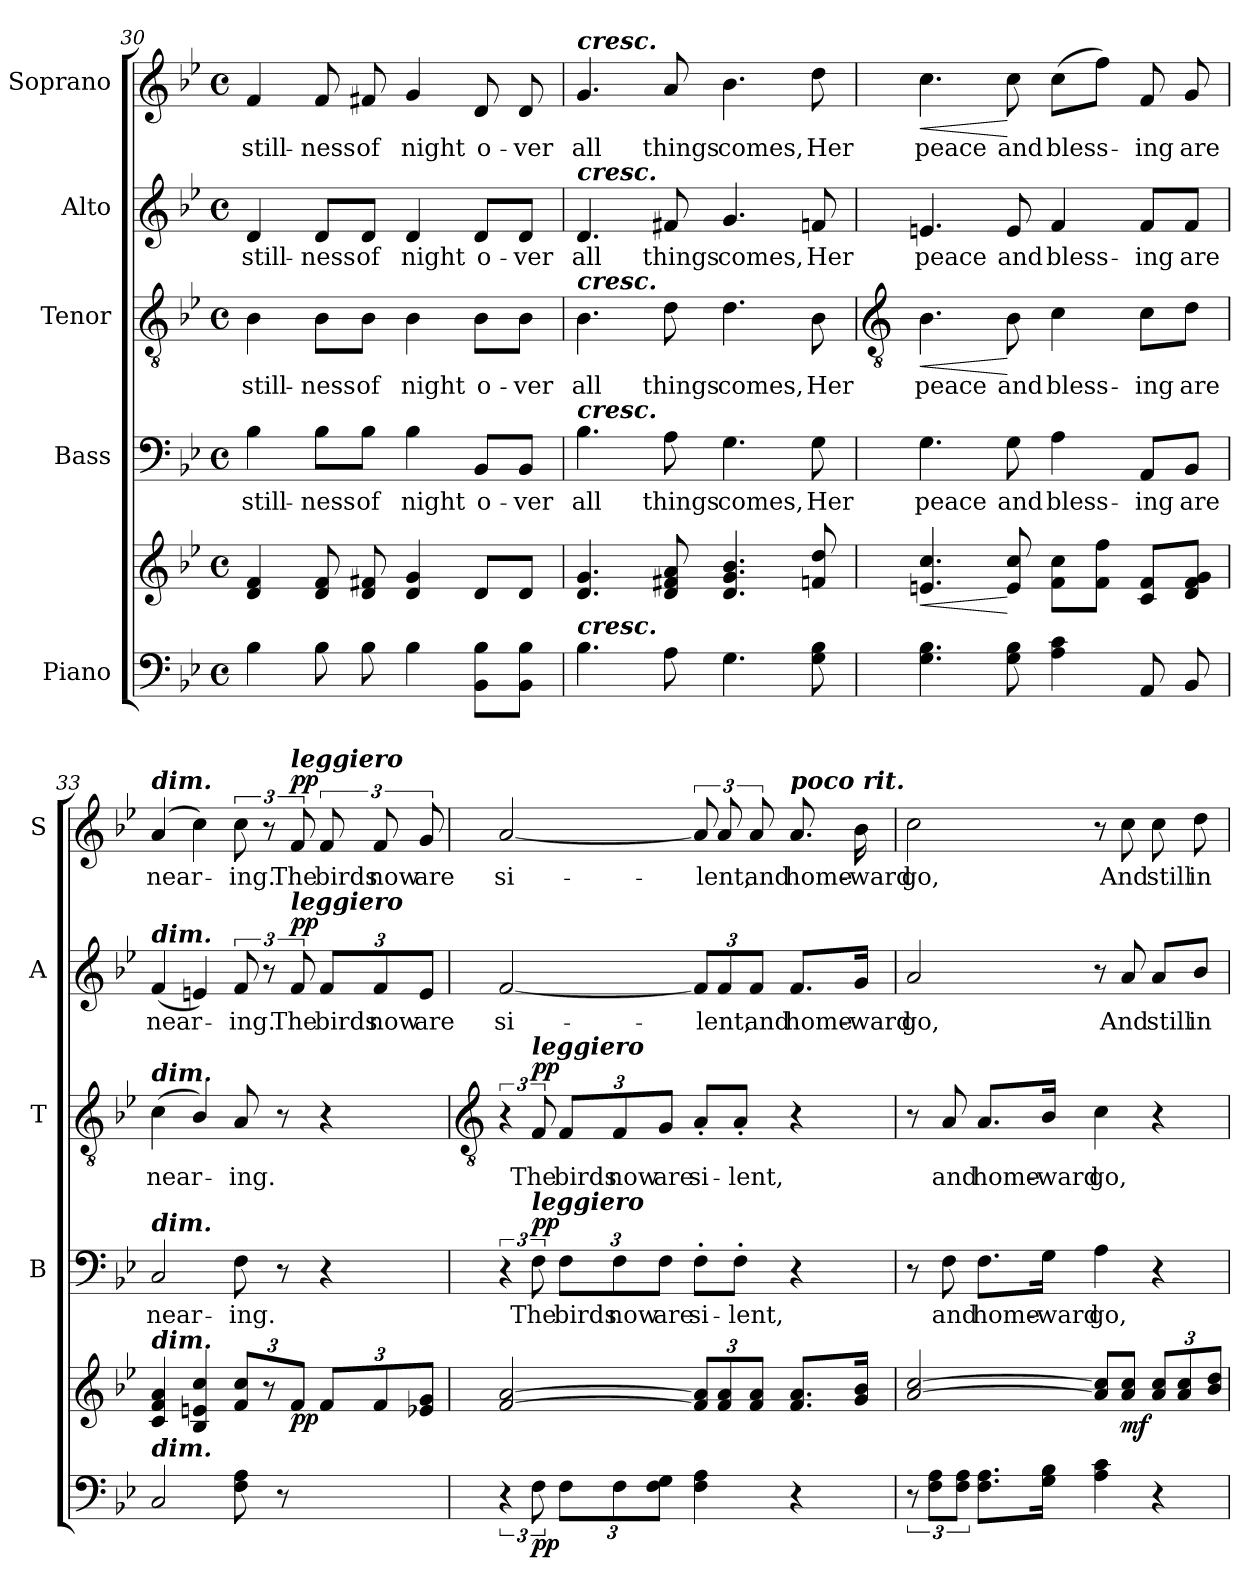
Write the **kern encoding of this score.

**kern	**kern	**dynam	**kern	**text	**dynam	**kern	**text	**dynam	**kern	**text	**dynam	**kern	**text	**dynam
*part5	*part5	*part5	*part4	*part4	*part4	*part3	*part3	*part3	*part2	*part2	*part2	*part1	*part1	*part1
*staff6	*staff5	*staff5/6	*staff4	*staff4	*staff4	*staff3	*staff3	*staff3	*staff2	*staff2	*staff2	*staff1	*staff1	*staff1
*I"Piano	*	*	*I"Bass	*	*	*I"Tenor	*	*	*I"Alto	*	*	*I"Soprano	*	*
*	*	*	*I'B	*	*	*I'T	*	*	*I'A	*	*	*I'S	*	*
*clefF4	*clefG2	*	*clefF4	*	*	*clefGv2	*	*	*clefG2	*	*	*clefG2	*	*
*k[b-e-]	*k[b-e-]	*	*k[b-e-]	*	*	*k[b-e-]	*	*	*k[b-e-]	*	*	*k[b-e-]	*	*
*B-:	*B-:	*	*B-:	*	*	*B-:	*	*	*B-:	*	*	*B-:	*	*
*M4/4	*M4/4	*	*M4/4	*	*	*M4/4	*	*	*M4/4	*	*	*M4/4	*	*
*met(c)	*met(c)	*	*met(c)	*	*	*met(c)	*	*	*met(c)	*	*	*met(c)	*	*
=30	=30	=30	=30	=30	=30	=30	=30	=30	=30	=30	=30	=30	=30	=30
!	!	!	!	!LO:LY:b	!	!	!LO:LY:b	!	!	!LO:LY:b	!	!	!LO:LY:b	!
4B-	4d 4f	.	4B-	still-	.	4B-	still-	.	4d	still-	.	4f	still-	.
!	!	!	!	!LO:LY:b	!	!	!LO:LY:b	!	!	!LO:LY:b	!	!	!LO:LY:b	!
8B-	8d 8f	.	8B-\L	-ness	.	8B-\L	-ness	.	8d/L	-ness	.	8f	-ness	.
!	!	!	!	!LO:LY:b	!	!	!LO:LY:b	!	!	!LO:LY:b	!	!	!LO:LY:b	!
8B-	8d 8f#X	.	8B-\J	of	.	8B-\J	of	.	8d/J	of	.	8f#X	of	.
!	!	!	!	!LO:LY:b	!	!	!LO:LY:b	!	!	!LO:LY:b	!	!	!LO:LY:b	!
4B-	4d 4g	.	4B-	night	.	4B-	night	.	4d	night	.	4g	night	.
!	!	!	!	!LO:LY:b	!	!	!LO:LY:b	!	!	!LO:LY:b	!	!	!LO:LY:b	!
8BB- 8B-L	8dL	.	8BB-/L	o-	.	8B-\L	o-	.	8d/L	o-	.	8d	o-	.
!	!	!	!	!LO:LY:b	!	!	!LO:LY:b	!	!	!LO:LY:b	!	!	!LO:LY:b	!
8BB- 8B-J	8dJ	.	8BB-/J	-ver	.	8B-\J	-ver	.	8d/J	-ver	.	8d	-ver	.
=31	=31	=31	=31	=31	=31	=31	=31	=31	=31	=31	=31	=31	=31	=31
!	!	!	!	!	!	!	!	!	!	!	!	!LO:TX:a:Bi:t=cresc.	!	!
!	!	!	!	!	!	!	!	!	!LO:TX:a:Bi:t=cresc.	!	!	!	!	!
!	!	!	!	!	!	!LO:TX:a:Bi:t=cresc.	!	!	!	!	!	!	!	!
!	!	!	!LO:TX:a:Bi:t=cresc.	!	!	!	!	!	!	!	!	!	!	!
!LO:TX:a:Bi:t=cresc.	!	!	!	!	!	!	!	!	!	!	!	!	!	!
!	!	!	!	!LO:LY:b	!	!	!LO:LY:b	!	!	!LO:LY:b	!	!	!LO:LY:b	!
4.B-	4.d 4.g	.	4.B-	all	.	4.B-	all	.	4.d	all	.	4.g	all	.
!	!	!	!	!LO:LY:b	!	!	!LO:LY:b	!	!	!LO:LY:b	!	!	!LO:LY:b	!
8A	8d 8f#X 8a	.	8A	things	.	8d	things	.	8f#X	things	.	8a	things	.
!	!	!	!	!LO:LY:b	!	!	!LO:LY:b	!	!	!LO:LY:b	!	!	!LO:LY:b	!
4.G	4.d 4.g 4.b-	.	4.G	comes,	.	4.d	comes,	.	4.g	comes,	.	4.b-	comes,	.
!	!	!	!	!LO:LY:b	!	!	!LO:LY:b	!	!	!LO:LY:b	!	!	!LO:LY:b	!
8G 8B-	8fn 8dd	.	8G	Her	.	8B-	Her	.	8fn	Her	.	8dd	Her	.
!!LO:LB:g=z
=32	=32	=32	=32	=32	=32	=32	=32	=32	=32	=32	=32	=32	=32	=32
*	*	*	*	*	*	*clefGv2	*	*	*	*	*	*	*	*
!	!	!LO:HP:b	!	!LO:LY:b	!	!	!LO:LY:b	!LO:HP:b	!	!LO:LY:b	!	!	!LO:LY:b	!LO:HP:b
4.G 4.B-	4.en 4.cc	<	4.G	peace	.	4.B-	peace	<	4.en	peace	.	4.cc	peace	<
!	!	!	!	!LO:LY:b	!	!	!LO:LY:b	!	!	!LO:LY:b	!	!	!LO:LY:b	!
8G 8B-	8e 8cc	[	8G	and	.	8B-	and	[	8e	and	.	8cc	and	[
!	!	!	!	!LO:LY:b	!	!	!LO:LY:b	!	!	!LO:LY:b	!	!	!LO:LY:b	!
4A 4c	8f 8ccL	.	4A	bless-	.	4c	bless-	.	4f	bless-	.	(>8ccL	bless-	.
.	8f 8ffJ	.	.	.	.	.	.	.	.	.	.	8ffJ)	.	.
!	!	!	!	!LO:LY:b	!	!	!LO:LY:b	!	!	!LO:LY:b	!	!	!LO:LY:b	!
8AA	8c 8fL	.	8AA/L	-ing	.	8c\L	-ing	.	8f/L	-ing	.	8f	ing	.
!	!	!	!	!LO:LY:b	!	!	!LO:LY:b	!	!	!LO:LY:b	!	!	!LO:LY:b	!
8BB-	8d 8f 8gJ	.	8BB-/J	are	.	8d\J	are	.	8f/J	are	.	8g	are	.
=33	=33	=33	=33	=33	=33	=33	=33	=33	=33	=33	=33	=33	=33	=33
!	!	!	!	!	!	!	!	!	!	!	!	!LO:TX:a:Bi:t=dim.	!	!
!	!	!	!	!	!	!	!	!	!LO:TX:a:Bi:t=dim.	!	!	!	!	!
!	!	!	!	!	!	!LO:TX:a:Bi:t=dim.	!	!	!	!	!	!	!	!
!	!	!	!LO:TX:a:Bi:t=dim.	!	!	!	!	!	!	!	!	!	!	!
!	!LO:TX:a:Bi:t=dim.	!	!	!	!	!	!	!	!	!	!	!	!	!
!LO:TX:a:Bi:t=dim.	!	!	!	!	!	!	!	!	!	!	!	!	!	!
!	!	!	!	!LO:LY:b	!	!	!LO:LY:b	!	!	!LO:LY:b	!	!	!LO:LY:b	!
2C	4c 4f 4a	.	2C	near-	.	(<4c	near-	.	(<4f	near-	.	(<4a	near-	.
.	4B- 4en 4cc	.	.	.	.	4B-/)	.	.	4en)	.	.	4cc)	.	.
!	!	!	!	!LO:LY:b	!	!	!LO:LY:b	!	!	!LO:LY:b	!	!	!LO:LY:b	!
8F 8A	12f 12ccL	.	8F	-ing.	.	8A	ing.	.	12f	ing.	.	12cc	ing.	.
.	12r	.	.	.	.	.	.	.	12r	.	.	12r	.	.
8r	.	.	8r	.	.	8r	.	.	.	.	.	.	.	.
!	!	!	!	!	!	!	!	!	!	!	!	!LO:TX:a:Bi:t=leggiero	!	!
!	!	!	!	!	!	!	!	!	!LO:TX:a:Bi:t=leggiero	!	!	!	!	!
!	!	!LO:DY:b	!	!	!	!	!	!	!	!LO:LY:b	!LO:DY:b	!	!LO:LY:b	!LO:DY:b
.	12fJ	pp	.	.	.	.	.	.	12f	The	pp	12f	The	pp
!	!	!	!	!	!	!	!	!	!	!LO:LY:b	!	!	!LO:LY:b	!
4ryy	12fL	.	4r	.	.	4r	.	.	12f/L	birds	.	12f	birds	.
!	!	!	!	!	!	!	!	!	!	!LO:LY:b	!	!	!LO:LY:b	!
.	12f	.	.	.	.	.	.	.	12f/	now	.	12f	now	.
!	!	!	!	!	!	!	!	!	!	!LO:LY:b	!	!	!LO:LY:b	!
.	12e-X 12gJ	.	.	.	.	.	.	.	12e/J	are	.	12g	are	.
!!LO:LB:g=z
=34	=34	=34	=34	=34	=34	=34	=34	=34	=34	=34	=34	=34	=34	=34
*	*	*	*	*	*	*clefGv2	*	*	*	*	*	*	*	*
*	*^	*	*	*	*	*	*	*	*	*	*	*	*	*
!	!	!	!	!	!	!	!	!	!	!	!LO:LY:b	!	!	!LO:LY:b	!
6r	[2f [2a	1ryy	.	6r	.	.	6r	.	.	[2f	si-	.	[2a	si-	.
!	!	!	!	!	!	!	!LO:TX:a:Bi:t=leggiero	!	!	!	!	!	!	!	!
!	!	!	!	!LO:TX:a:Bi:t=leggiero	!	!	!	!	!	!	!	!	!	!	!
!	!	!	!LO:DY:b=2	!	!LO:LY:b	!LO:DY:b	!	!LO:LY:b	!LO:DY:b	!	!	!	!	!	!
12F	.	.	pp	12F	The	pp	12F	The	pp	.	.	.	.	.	.
!	!	!	!	!	!LO:LY:b	!	!	!LO:LY:b	!	!	!	!	!	!	!
12FL	.	.	.	12F\L	birds	.	12F/L	birds	.	.	.	.	.	.	.
!	!	!	!	!	!LO:LY:b	!	!	!LO:LY:b	!	!	!	!	!	!	!
12F	.	.	.	12F\	now	.	12F/	now	.	.	.	.	.	.	.
!	!	!	!	!	!LO:LY:b	!	!	!LO:LY:b	!	!	!	!	!	!	!
12F 12GJ	.	.	.	12F\J	are	.	12G/J	are	.	.	.	.	.	.	.
!	!	!	!	!	!LO:LY:b	!	!	!LO:LY:b	!	!	!	!	!	!	!
4F 4A	12f] 12a]L	.	.	8F'\L	si-	.	8A'/L	si-	.	12f/L]	.	.	12a]	.	.
!	!	!	!	!	!	!	!	!	!	!	!LO:LY:b	!	!	!LO:LY:b	!
.	12f 12a	.	.	.	.	.	.	.	.	12f/	lent,	.	12a	lent,	.
!	!	!	!	!	!LO:LY:b	!	!	!LO:LY:b	!	!	!	!	!	!	!
.	.	.	.	8F'\J	-lent,	.	8A'/J	-lent,	.	.	.	.	.	.	.
!	!	!	!	!	!	!	!	!	!	!	!LO:LY:b	!	!	!LO:LY:b	!
.	12f 12aJ	.	.	.	.	.	.	.	.	12f/J	and	.	12a	and	.
!	!	!	!	!	!	!	!	!	!	!	!	!	!LO:TX:a:Bi:t=poco rit.	!	!
!	!	!	!	!	!	!	!	!	!	!	!LO:LY:b	!	!	!LO:LY:b	!
4r	8.f 8.aL	.	.	4r	.	.	4r	.	.	8.f/L	home-	.	8.a	home-	.
!	!	!	!	!	!	!	!	!	!	!	!LO:LY:b	!	!	!LO:LY:b	!
.	16g 16b-J	.	.	.	.	.	.	.	.	16g/Jk	-ward	.	16b-	-ward	.
=35	=35	=35	=35	=35	=35	=35	=35	=35	=35	=35	=35	=35	=35	=35	=35
!	!	!	!	!	!	!	!	!	!	!	!LO:LY:b	!	!	!LO:LY:b	!
12r	[2a [2cc	1ryy	.	8r	.	.	8r	.	.	2a	go,	.	2cc	go,	.
12F 12AL	.	.	.	.	.	.	.	.	.	.	.	.	.	.	.
!	!	!	!	!	!LO:LY:b	!	!	!LO:LY:b	!	!	!	!	!	!	!
.	.	.	.	8F	and	.	8A	and	.	.	.	.	.	.	.
12F 12AJ	.	.	.	.	.	.	.	.	.	.	.	.	.	.	.
!	!	!	!	!	!LO:LY:b	!	!	!LO:LY:b	!	!	!	!	!	!	!
8.F 8.AL	.	.	.	8.F\L	home-	.	8.A/L	home-	.	.	.	.	.	.	.
!	!	!	!	!	!LO:LY:b	!	!	!LO:LY:b	!	!	!	!	!	!	!
16G 16B-J	.	.	.	16G\Jk	-ward	.	16B-/Jk	-ward	.	.	.	.	.	.	.
!	!	!	!	!	!LO:LY:b	!	!	!LO:LY:b	!	!	!	!	!	!	!
4A 4c	8a] 8cc]L	.	.	4A	go,	.	4c	go,	.	8r	.	.	8r	.	.
!	!	!	!LO:DY:b	!	!	!	!	!	!	!	!LO:LY:b	!	!	!LO:LY:b	!
.	8a 8ccJ	.	mf	.	.	.	.	.	.	8a	And	.	8cc	And	.
!	!	!	!	!	!	!	!	!	!	!	!LO:LY:b	!	!	!LO:LY:b	!
4r	12a 12ccL	.	.	4r	.	.	4r	.	.	8a/L	still	.	8cc	still	.
.	12a 12cc	.	.	.	.	.	.	.	.	.	.	.	.	.	.
!	!	!	!	!	!	!	!	!	!	!	!LO:LY:b	!	!	!LO:LY:b	!
.	.	.	.	.	.	.	.	.	.	8b-/J	in	.	8dd	in	.
.	12b- 12ddJ	.	.	.	.	.	.	.	.	.	.	.	.	.	.
*	*v	*v	*	*	*	*	*	*	*	*	*	*	*	*	*
=	=	=	=	=	=	=	=	=	=	=	=	=	=	=
*-	*-	*-	*-	*-	*-	*-	*-	*-	*-	*-	*-	*-	*-	*-
